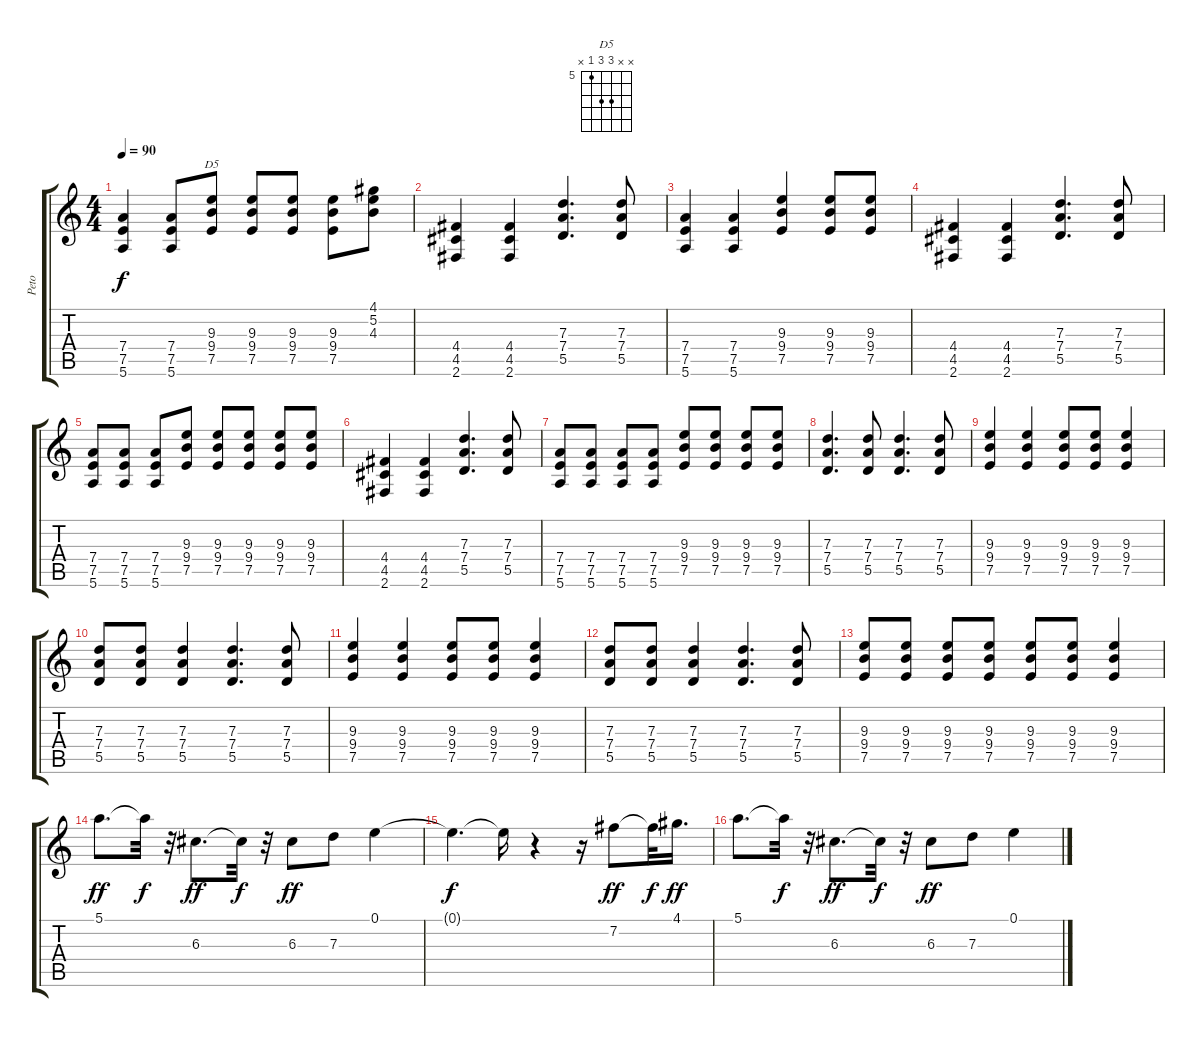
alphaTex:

\track ("Peto" "Peto") {instrument electricguitarclean}
\staff {score tabs}
\tuning (E4 B3 G3 D3 A2 E2) {hide}
\chord ("D5" x x 7 7 5 x) {firstfret 5}
\ts (4 4)
\tempo 90
\clef g2
\ks c
(7.4 7.5 5.6).4{dy f} (7.4 7.5 5.6).8 (9.3 9.4 7.5).8{ch "D5"} (9.3 9.4 7.5).8 (9.3 9.4 7.5).8 (9.3 9.4 7.5).8 (4.1 5.2 4.3).8 |
(4.4 4.5 2.6).4 (4.4 4.5 2.6).4 (7.3 7.4 5.5).4{d} (7.3 7.4 5.5).8 |
(7.4 7.5 5.6).4 (7.4 7.5 5.6).4 (9.3 9.4 7.5).4 (9.3 9.4 7.5).8 (9.3 9.4 7.5).8 |
(4.4 4.5 2.6).4 (4.4 4.5 2.6).4 (7.3 7.4 5.5).4{d} (7.3 7.4 5.5).8 |
(7.4 7.5 5.6).8 (7.4 7.5 5.6).8 (7.4 7.5 5.6).8 (9.3 9.4 7.5).8 (9.3 9.4 7.5).8 (9.3 9.4 7.5).8 (9.3 9.4 7.5).8 (9.3 9.4 7.5).8 |
(4.4 4.5 2.6).4 (4.4 4.5 2.6).4 (7.3 7.4 5.5).4{d} (7.3 7.4 5.5).8 |
(7.4 7.5 5.6).8 (7.4 7.5 5.6).8 (7.4 7.5 5.6).8 (7.4 7.5 5.6).8 (9.3 9.4 7.5).8 (9.3 9.4 7.5).8 (9.3 9.4 7.5).8 (9.3 9.4 7.5).8 |
(7.3 7.4 5.5).4{d} (7.3 7.4 5.5).8 (7.3 7.4 5.5).4{d} (7.3 7.4 5.5).8 |
(9.3 9.4 7.5).4 (9.3 9.4 7.5).4 (9.3 9.4 7.5).8 (9.3 9.4 7.5).8 (9.3 9.4 7.5).4 |
(7.3 7.4 5.5).8 (7.3 7.4 5.5).8 (7.3 7.4 5.5).4 (7.3 7.4 5.5).4{d} (7.3 7.4 5.5).8 |
(9.3 9.4 7.5).4{instrument distortionguitar} (9.3 9.4 7.5).4 (9.3 9.4 7.5).8 (9.3 9.4 7.5).8 (9.3 9.4 7.5).4 |
(7.3 7.4 5.5).8 (7.3 7.4 5.5).8 (7.3 7.4 5.5).4 (7.3 7.4 5.5).4{d} (7.3 7.4 5.5).8 |
(9.3 9.4 7.5).8 (9.3 9.4 7.5).8 (9.3 9.4 7.5).8 (9.3 9.4 7.5).8 (9.3 9.4 7.5).8 (9.3 9.4 7.5).8 (9.3 9.4 7.5).4 |
5.1.8{d dy ff} 5.1{t}.32{dy f} r.32 6.3.8{d dy ff} 6.3{t}.32{dy f} r.32 6.3.8{dy ff} 7.3.8 0.1.4 |
0.1{t}.4{d dy f} 0.1{t}.16 r.4 r.16 7.2.8{dy ff} 7.2{t}.32{dy f} 4.1.16{d dy ff} |
5.1.8{d} 5.1{t}.32{dy f} r.32 6.3.8{d dy ff} 6.3{t}.32{dy f} r.32 6.3.8{dy ff} 7.3.8 0.1.4
